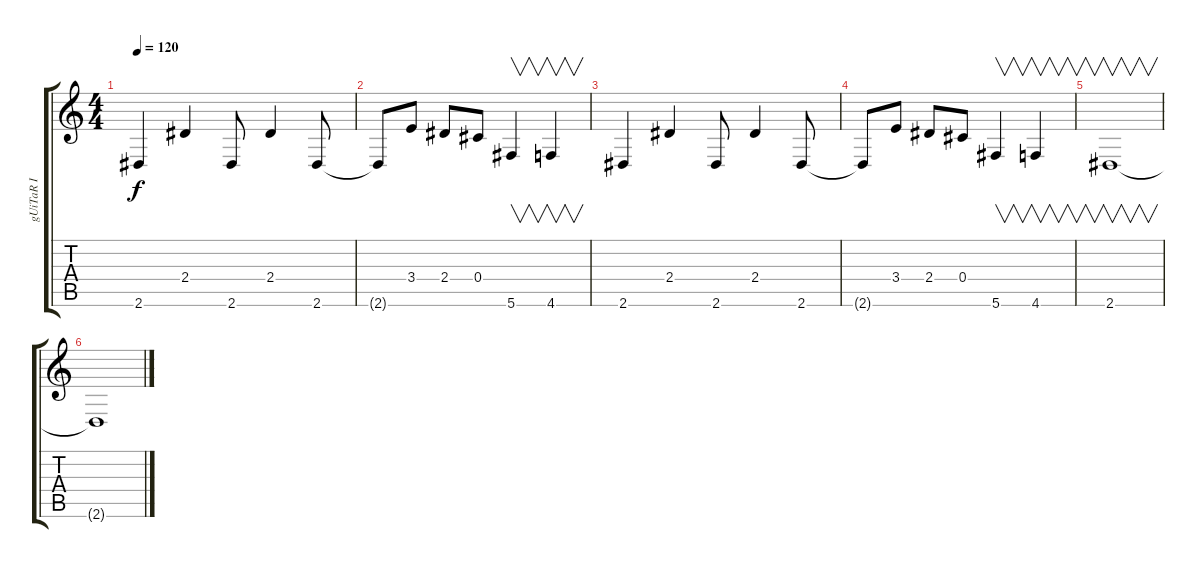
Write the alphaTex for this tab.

\track ("gUiTaR I" "gUiTaR I") {instrument overdrivenguitar}
\staff {score tabs}
\tuning (Eb4 Bb3 Gb3 Db3 Ab2 Db2) {hide}
\ts (4 4)
\tempo 120
\clef g2
\ks c
2.6.4{dy f} 2.4.4 2.6.8 2.4.4 2.6.8{volume 2} |
2.6{t}.8 3.4.8 2.4.8 0.4.8 5.6.4{v} 4.6.4{v} |
2.6.4 2.4.4 2.6.8 2.4.4 2.6.8{volume 0} |
2.6{t}.8 3.4.8 2.4.8 0.4.8 5.6.4{v} 4.6.4{v} |
2.6.1{v} |
2.6{t}.1
